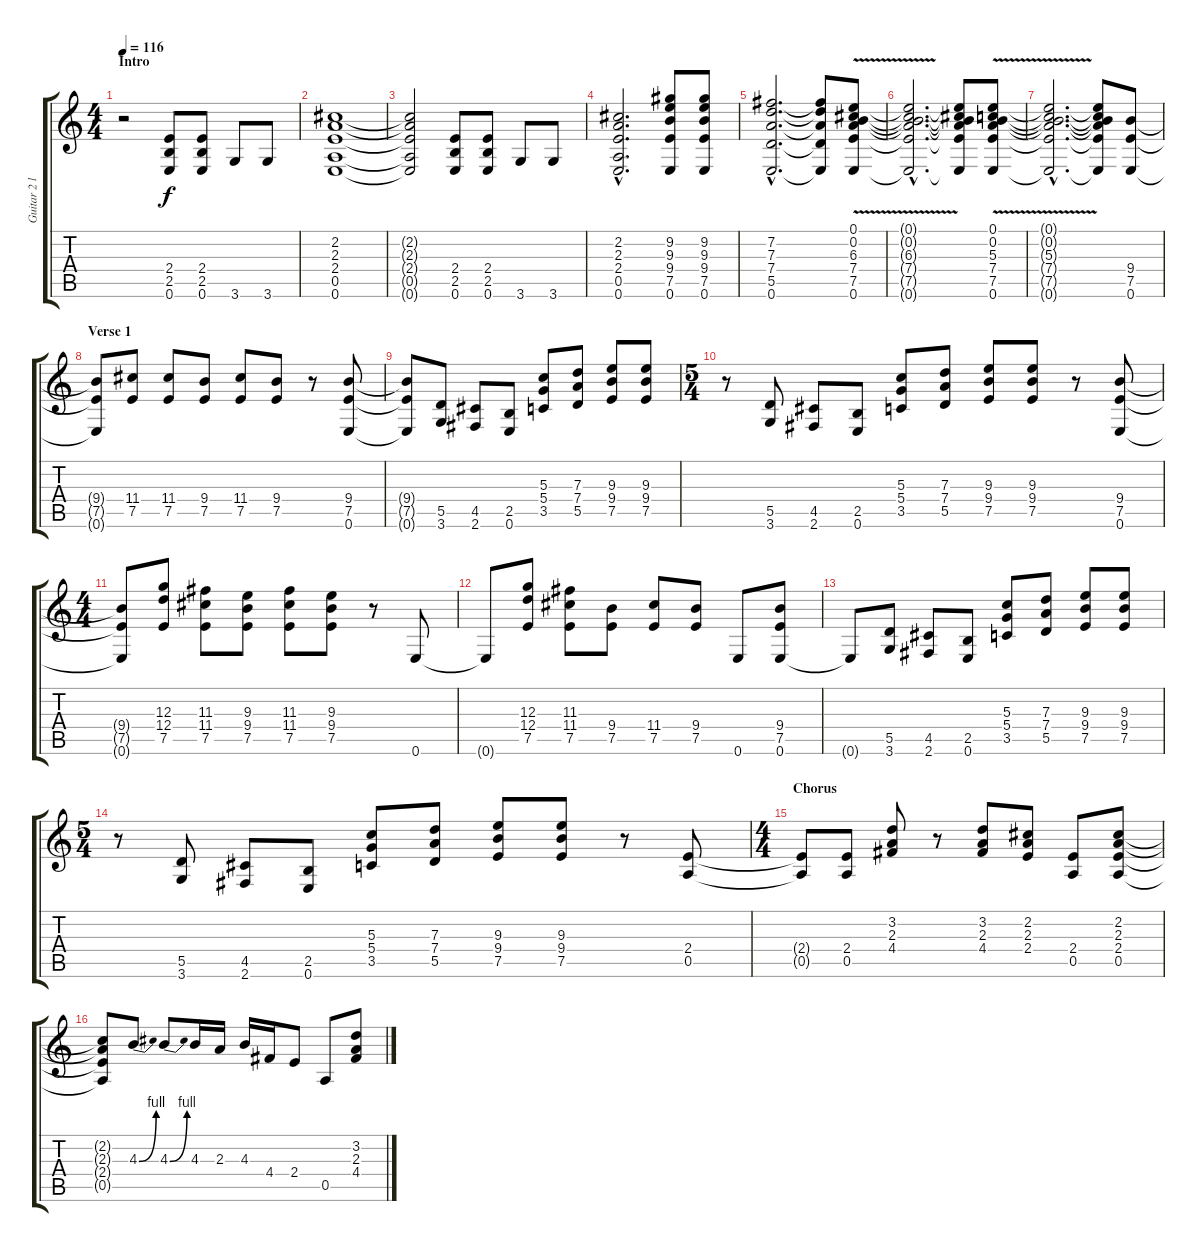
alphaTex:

\track ("Guitar 2 lead riff" "Guitar 2 l") {instrument distortionguitar}
\staff {score tabs}
\tuning (E4 B3 G3 D3 A2 E2) {hide}
\ts (4 4)
\section ("" "Intro")
\tempo 116
\clef g2
\ks c
r.2{dy f instrument distortionguitar} (2.4 2.5 0.6).8 (2.4 2.5 0.6).8 3.6.8 3.6.8 |
(2.2 2.3 2.4 0.5 0.6).1 |
(2.2{t} 2.3{t} 2.4{t} 0.5{t} 0.6{t}).2 (2.4 2.5 0.6).8 (2.4 2.5 0.6).8 3.6.8 3.6.8 |
(2.2{hac} 2.3{hac} 2.4{hac} 0.5{hac} 0.6{hac}).2{d} (9.2 9.3 9.4 7.5 0.6).8 (9.2 9.3 9.4 7.5 0.6).8 |
(7.2{hac} 7.3{hac} 7.4{hac} 5.5{hac} 0.6{hac}).2{d} (7.2{t} 7.3{t} 7.4{t} 5.5{t} 0.6{t}).8 (0.1 0.2{v} 6.3 7.4 7.5 0.6).8 |
(0.1{hac t} 0.2{hac t} 6.3{hac t} 7.4{hac t} 7.5{hac t} 0.6{hac t}).2{d} (0.1{t} 0.2{t} 6.3{t} 7.4{t} 7.5{t} 0.6{t}).8 (0.1 0.2{v} 5.3 7.4 7.5 0.6).8 |
(0.1{hac t} 0.2{hac t} 5.3{hac t} 7.4{hac t} 7.5{hac t} 0.6{hac t}).2{d} (0.1{t} 0.2{t} 5.3{t} 7.4{t} 7.5{t} 0.6{t}).8 (9.4 7.5 0.6).8 |
\section ("" "Verse 1")
(9.4{t} 7.5{t} 0.6{t}).8 (11.4 7.5).8 (11.4 7.5).8 (9.4 7.5).8 (11.4 7.5).8 (9.4 7.5).8 r.8 (9.4 7.5 0.6).8 |
(9.4{t} 7.5{t} 0.6{t}).8 (5.5 3.6).8 (4.5 2.6).8 (2.5 0.6).8 (5.3 5.4 3.5).8 (7.3 7.4 5.5).8 (9.3 9.4 7.5).8 (9.3 9.4 7.5).8 |
\ts (5 4)
r.8 (5.5 3.6).8 (4.5 2.6).8 (2.5 0.6).8 (5.3 5.4 3.5).8 (7.3 7.4 5.5).8 (9.3 9.4 7.5).8 (9.3 9.4 7.5).8 r.8 (9.4 7.5 0.6).8 |
\ts (4 4)
(9.4{t} 7.5{t} 0.6{t}).8 (12.3 12.4 7.5).8 (11.3 11.4 7.5).8 (9.3 9.4 7.5).8 (11.3 11.4 7.5).8 (9.3 9.4 7.5).8 r.8 0.6.8 |
0.6{t}.8 (12.3 12.4 7.5).8 (11.3 11.4 7.5).8 (9.4 7.5).8 (11.4 7.5).8 (9.4 7.5).8 0.6.8 (9.4 7.5 0.6).8 |
0.6{t}.8 (5.5 3.6).8 (4.5 2.6).8 (2.5 0.6).8 (5.3 5.4 3.5).8 (7.3 7.4 5.5).8 (9.3 9.4 7.5).8 (9.3 9.4 7.5).8 |
\ts (5 4)
r.8 (5.5 3.6).8 (4.5 2.6).8 (2.5 0.6).8 (5.3 5.4 3.5).8 (7.3 7.4 5.5).8 (9.3 9.4 7.5).8 (9.3 9.4 7.5).8 r.8 (2.4 0.5).8 |
\ts (4 4)
\section ("" "Chorus")
(2.4{t} 0.5{t}).8 (2.4 0.5).8 (3.2 2.3 4.4).8 r.8 (3.2 2.3 4.4).8 (2.2 2.3 2.4).8 (2.4 0.5).8 (2.2 2.3 2.4 0.5).8 |
(2.2{t} 2.3{t} 2.4{t} 0.5{t}).8 4.3{be (bend 0 0 60 4)}.8 4.3{be (bend 0 0 60 4)}.8 4.3.16 2.3.16 4.3.16 4.4.16 2.4.8 0.5.8 (3.2 2.3 4.4).8
